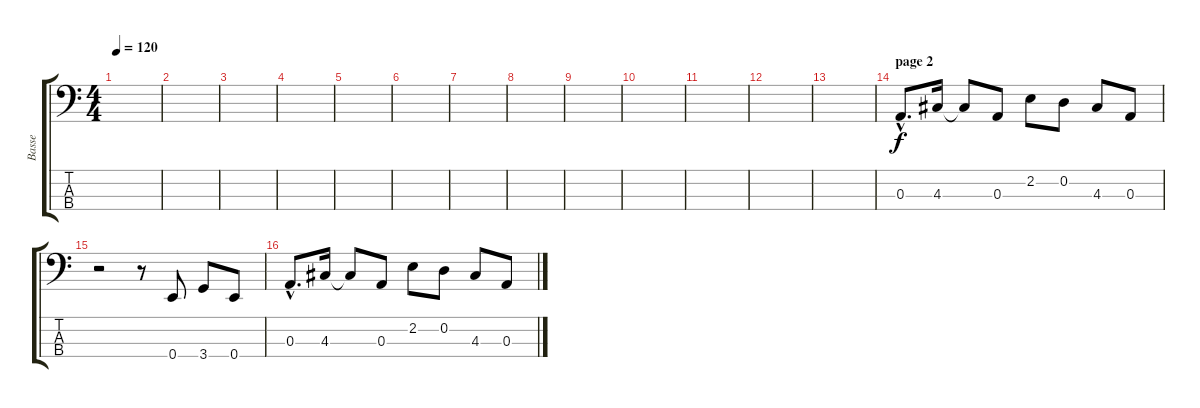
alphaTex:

\track ("Basse" "Basse") {instrument acousticbass}
\staff {score tabs}
\tuning (G2 D2 A1 E1) {hide}
\ts (4 4)
\tempo 120
\clef f4
\ks c
|
|
|
|
|
|
|
|
|
|
|
|
|
\section ("" "page 2")
0.3{hac}.8{d} 4.3.16 4.3{t}.8 0.3.8 2.2.8 0.2.8 4.3.8 0.3.8 |
r.2 r.8 0.4.8 3.4.8 0.4.8 |
0.3{hac}.8{d} 4.3.16 4.3{t}.8 0.3.8 2.2.8 0.2.8 4.3.8 0.3.8
